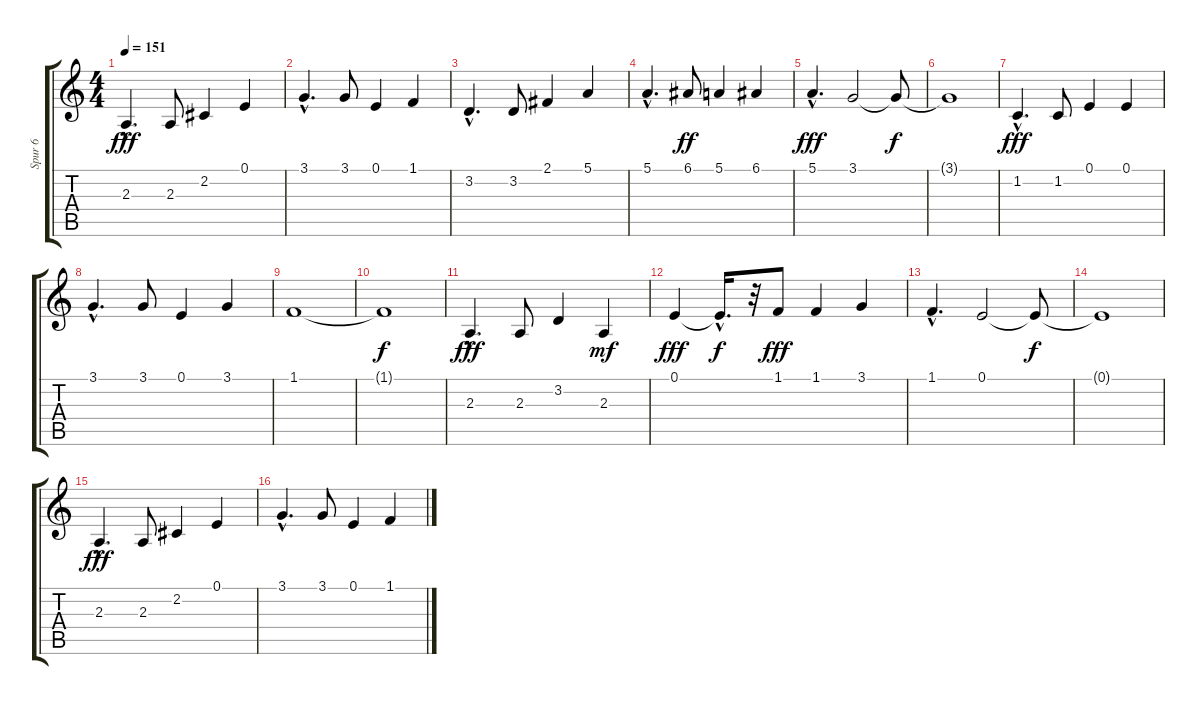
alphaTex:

\track ("Spur 6" "Spur 6") {instrument fx7echoes}
\staff {score tabs}
\tuning (E4 B3 G3 D3 A2 E2) {hide}
\ts (4 4)
\tempo 151
\clef g2
\ks c
2.3{hac}.4{d dy fff} 2.3.8 2.2.4 0.1.4 |
3.1{hac}.4{d} 3.1.8 0.1.4 1.1.4 |
3.2{hac}.4{d} 3.2.8 2.1.4 5.1.4 |
5.1{hac}.4{d} 6.1.8{dy ff} 5.1.4 6.1.4 |
5.1{hac}.4{d dy fff} 3.1.2 3.1{t}.8{dy f} |
3.1{t}.1 |
1.2{hac}.4{d dy fff} 1.2.8 0.1.4 0.1.4 |
3.1{hac}.4{d} 3.1.8 0.1.4 3.1.4 |
1.1.1 |
1.1{t}.1{dy f} |
2.3{hac}.4{d dy fff} 2.3.8 3.2.4 2.3.4{dy mf} |
0.1.4{dy fff} 0.1{hac t}.16{d dy f} r.32 1.1.8{dy fff} 1.1.4 3.1.4 |
1.1{hac}.4{d} 0.1.2 0.1{t}.8{dy f} |
0.1{t}.1 |
2.3{hac}.4{d dy fff} 2.3.8 2.2.4 0.1.4 |
3.1{hac}.4{d} 3.1.8 0.1.4 1.1.4
